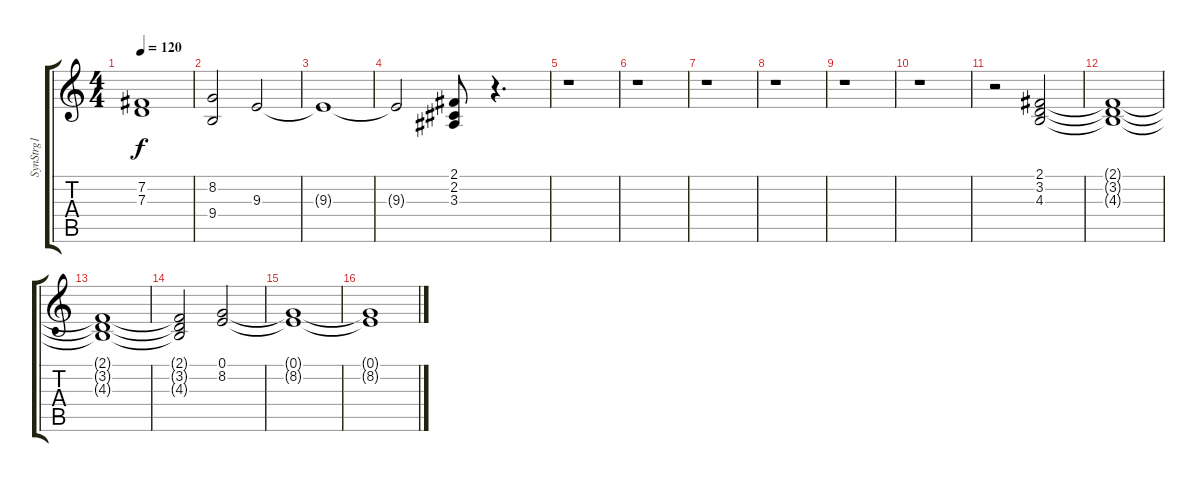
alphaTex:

\track ("SynStrg1" "SynStrg1") {instrument synthstrings1}
\staff {score tabs}
\tuning (E4 B3 G3 D3 A2 E2) {hide}
\ts (4 4)
\tempo 120
\clef g2
\ks c
(7.2 7.3).1{dy f} |
(8.2 9.4).2 9.3.2 |
9.3{t}.1 |
9.3{t}.2 (2.1 2.2 3.3).8 r.4{d} |
r.1 |
r.1 |
r.1 |
r.1 |
r.1 |
r.1 |
r.2 (2.1 3.2 4.3).2 |
(2.1{t} 3.2{t} 4.3{t}).1 |
(2.1{t} 3.2{t} 4.3{t}).1 |
(2.1{t} 3.2{t} 4.3{t}).2 (0.1 8.2).2 |
(0.1{t} 8.2{t}).1 |
(0.1{t} 8.2{t}).1
